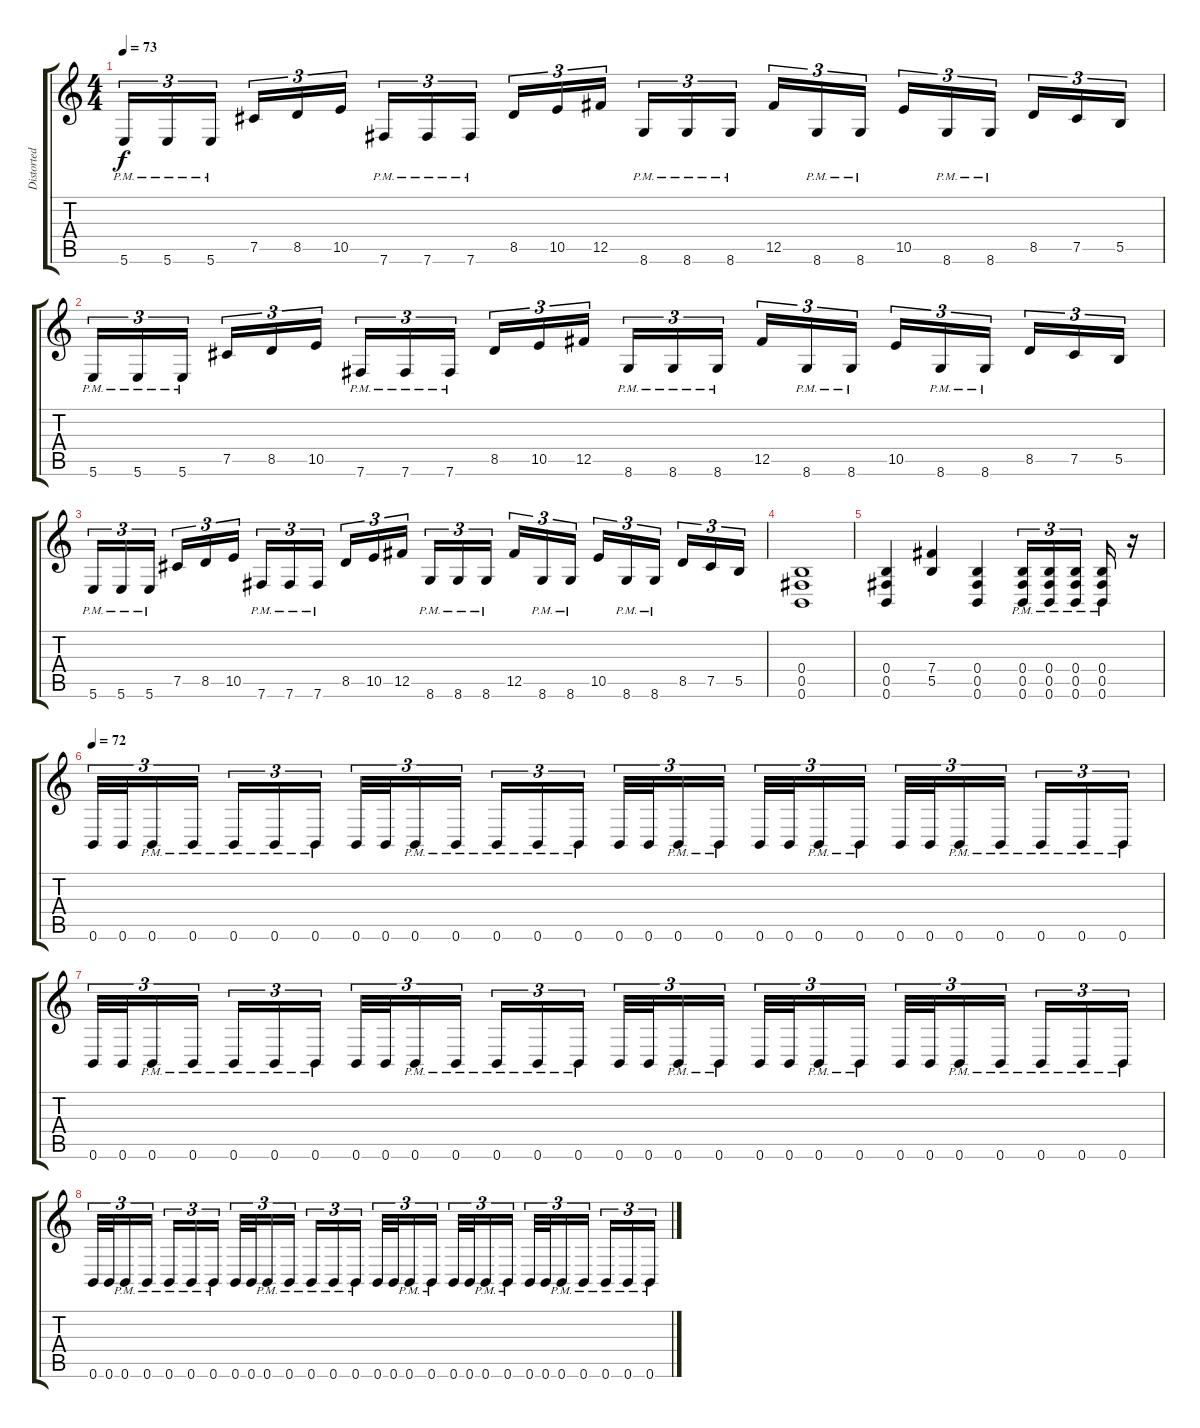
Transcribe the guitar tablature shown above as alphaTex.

\track ("Distorted Left" "Distorted ") {instrument distortionguitar}
\staff {score tabs}
\tuning (Db4 Ab3 E3 B2 Gb2 B1) {hide}
\ts (4 4)
\tempo 73
\clef g2
\ks c
5.6{pm}.16{tu (3 2) dy f} 5.6{pm}.16{tu (3 2)} 5.6{pm}.16{tu (3 2)} 7.5.16{tu (3 2)} 8.5.16{tu (3 2)} 10.5.16{tu (3 2)} 7.6{pm}.16{tu (3 2)} 7.6{pm}.16{tu (3 2)} 7.6{pm}.16{tu (3 2)} 8.5.16{tu (3 2)} 10.5.16{tu (3 2)} 12.5.16{tu (3 2)} 8.6{pm}.16{tu (3 2)} 8.6{pm}.16{tu (3 2)} 8.6{pm}.16{tu (3 2)} 12.5.16{tu (3 2)} 8.6{pm}.16{tu (3 2)} 8.6{pm}.16{tu (3 2)} 10.5.16{tu (3 2)} 8.6{pm}.16{tu (3 2)} 8.6{pm}.16{tu (3 2)} 8.5.16{tu (3 2)} 7.5.16{tu (3 2)} 5.5.16{tu (3 2)} |
5.6{pm}.16{tu (3 2)} 5.6{pm}.16{tu (3 2)} 5.6{pm}.16{tu (3 2)} 7.5.16{tu (3 2)} 8.5.16{tu (3 2)} 10.5.16{tu (3 2)} 7.6{pm}.16{tu (3 2)} 7.6{pm}.16{tu (3 2)} 7.6{pm}.16{tu (3 2)} 8.5.16{tu (3 2)} 10.5.16{tu (3 2)} 12.5.16{tu (3 2)} 8.6{pm}.16{tu (3 2)} 8.6{pm}.16{tu (3 2)} 8.6{pm}.16{tu (3 2)} 12.5.16{tu (3 2)} 8.6{pm}.16{tu (3 2)} 8.6{pm}.16{tu (3 2)} 10.5.16{tu (3 2)} 8.6{pm}.16{tu (3 2)} 8.6{pm}.16{tu (3 2)} 8.5.16{tu (3 2)} 7.5.16{tu (3 2)} 5.5.16{tu (3 2)} |
5.6{pm}.16{tu (3 2)} 5.6{pm}.16{tu (3 2)} 5.6{pm}.16{tu (3 2)} 7.5.16{tu (3 2)} 8.5.16{tu (3 2)} 10.5.16{tu (3 2)} 7.6{pm}.16{tu (3 2)} 7.6{pm}.16{tu (3 2)} 7.6{pm}.16{tu (3 2)} 8.5.16{tu (3 2)} 10.5.16{tu (3 2)} 12.5.16{tu (3 2)} 8.6{pm}.16{tu (3 2)} 8.6{pm}.16{tu (3 2)} 8.6{pm}.16{tu (3 2)} 12.5.16{tu (3 2)} 8.6{pm}.16{tu (3 2)} 8.6{pm}.16{tu (3 2)} 10.5.16{tu (3 2)} 8.6{pm}.16{tu (3 2)} 8.6{pm}.16{tu (3 2)} 8.5.16{tu (3 2)} 7.5.16{tu (3 2)} 5.5.16{tu (3 2)} |
(0.4 0.5 0.6).1 |
(0.4 0.5 0.6).4 (7.4 5.5).4 (0.4 0.5 0.6).4 (0.4{pm} 0.5{pm} 0.6{pm}).16{tu (3 2)} (0.4{pm} 0.5{pm} 0.6{pm}).16{tu (3 2)} (0.4{pm} 0.5{pm} 0.6{pm}).16{tu (3 2)} (0.4{pm} 0.5{pm} 0.6{pm}).16 r.16 |
\tempo 72
0.6.32{tu (3 2)} 0.6.32{tu (3 2)} 0.6{pm}.16{tu (3 2)} 0.6{pm}.16{tu (3 2)} 0.6{pm}.16{tu (3 2)} 0.6{pm}.16{tu (3 2)} 0.6{pm}.16{tu (3 2)} 0.6.32{tu (3 2)} 0.6.32{tu (3 2)} 0.6{pm}.16{tu (3 2)} 0.6{pm}.16{tu (3 2)} 0.6{pm}.16{tu (3 2)} 0.6{pm}.16{tu (3 2)} 0.6{pm}.16{tu (3 2)} 0.6.32{tu (3 2)} 0.6.32{tu (3 2)} 0.6{pm}.16{tu (3 2)} 0.6{pm}.16{tu (3 2)} 0.6.32{tu (3 2)} 0.6.32{tu (3 2)} 0.6{pm}.16{tu (3 2)} 0.6{pm}.16{tu (3 2)} 0.6.32{tu (3 2)} 0.6.32{tu (3 2)} 0.6{pm}.16{tu (3 2)} 0.6{pm}.16{tu (3 2)} 0.6{pm}.16{tu (3 2)} 0.6{pm}.16{tu (3 2)} 0.6{pm}.16{tu (3 2)} |
0.6.32{tu (3 2)} 0.6.32{tu (3 2)} 0.6{pm}.16{tu (3 2)} 0.6{pm}.16{tu (3 2)} 0.6{pm}.16{tu (3 2)} 0.6{pm}.16{tu (3 2)} 0.6{pm}.16{tu (3 2)} 0.6.32{tu (3 2)} 0.6.32{tu (3 2)} 0.6{pm}.16{tu (3 2)} 0.6{pm}.16{tu (3 2)} 0.6{pm}.16{tu (3 2)} 0.6{pm}.16{tu (3 2)} 0.6{pm}.16{tu (3 2)} 0.6.32{tu (3 2)} 0.6.32{tu (3 2)} 0.6{pm}.16{tu (3 2)} 0.6{pm}.16{tu (3 2)} 0.6.32{tu (3 2)} 0.6.32{tu (3 2)} 0.6{pm}.16{tu (3 2)} 0.6{pm}.16{tu (3 2)} 0.6.32{tu (3 2)} 0.6.32{tu (3 2)} 0.6{pm}.16{tu (3 2)} 0.6{pm}.16{tu (3 2)} 0.6{pm}.16{tu (3 2)} 0.6{pm}.16{tu (3 2)} 0.6{pm}.16{tu (3 2)} |
0.6.32{tu (3 2)} 0.6.32{tu (3 2)} 0.6{pm}.16{tu (3 2)} 0.6{pm}.16{tu (3 2)} 0.6{pm}.16{tu (3 2)} 0.6{pm}.16{tu (3 2)} 0.6{pm}.16{tu (3 2)} 0.6.32{tu (3 2)} 0.6.32{tu (3 2)} 0.6{pm}.16{tu (3 2)} 0.6{pm}.16{tu (3 2)} 0.6{pm}.16{tu (3 2)} 0.6{pm}.16{tu (3 2)} 0.6{pm}.16{tu (3 2)} 0.6.32{tu (3 2)} 0.6.32{tu (3 2)} 0.6{pm}.16{tu (3 2)} 0.6{pm}.16{tu (3 2)} 0.6.32{tu (3 2)} 0.6.32{tu (3 2)} 0.6{pm}.16{tu (3 2)} 0.6{pm}.16{tu (3 2)} 0.6.32{tu (3 2)} 0.6.32{tu (3 2)} 0.6{pm}.16{tu (3 2)} 0.6{pm}.16{tu (3 2)} 0.6{pm}.16{tu (3 2)} 0.6{pm}.16{tu (3 2)} 0.6{pm}.16{tu (3 2)}
